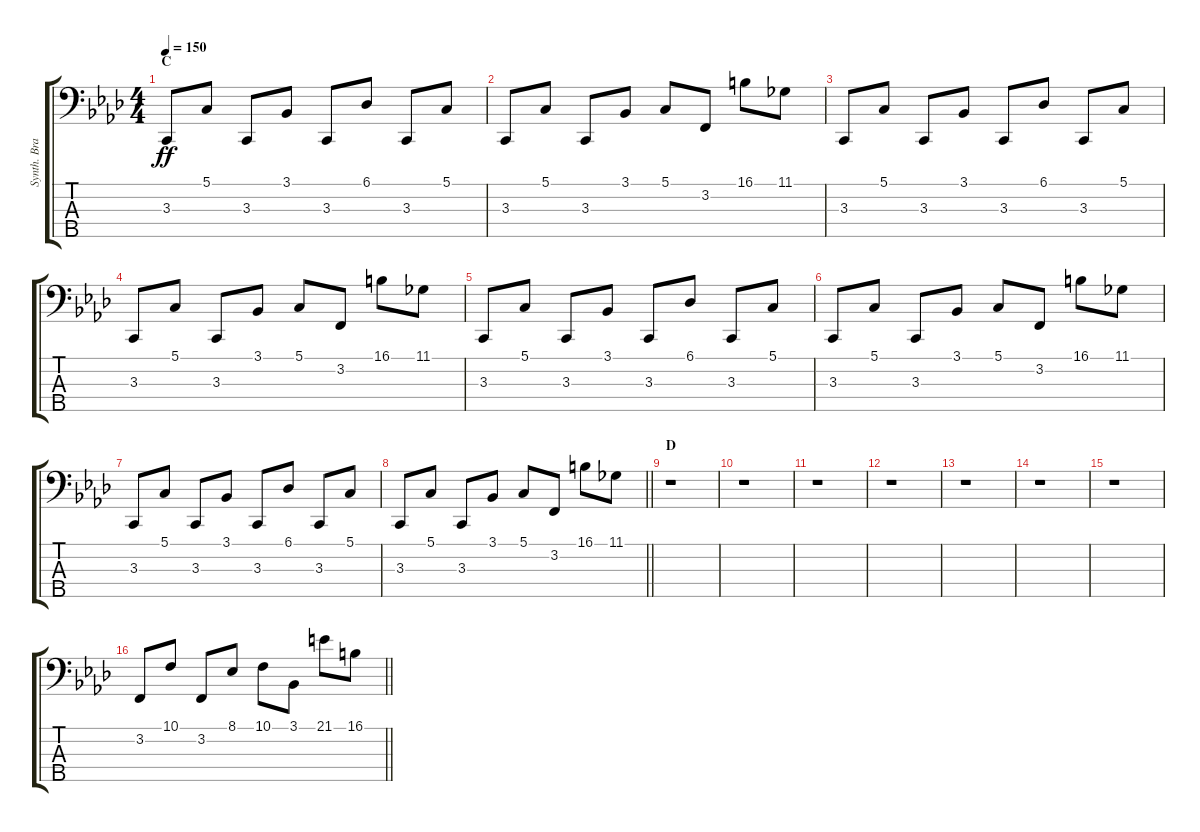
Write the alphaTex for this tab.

\track ("Synth. Brass II" "Synth. Bra") {instrument synthbrass1}
\staff {score tabs}
\tuning (G2 D2 A1 E1 B0) {hide}
\ts (4 4)
\section ("" "C")
\tempo 150
\clef f4
\ks ab
3.3.8{dy ff} 5.1.8 3.3.8 3.1.8 3.3.8 6.1.8 3.3.8 5.1.8 |
3.3.8 5.1.8 3.3.8 3.1.8 5.1.8 3.2.8 16.1.8 11.1.8 |
3.3.8 5.1.8 3.3.8 3.1.8 3.3.8 6.1.8 3.3.8 5.1.8 |
3.3.8 5.1.8 3.3.8 3.1.8 5.1.8 3.2.8 16.1.8 11.1.8 |
3.3.8 5.1.8 3.3.8 3.1.8 3.3.8 6.1.8 3.3.8 5.1.8 |
3.3.8 5.1.8 3.3.8 3.1.8 5.1.8 3.2.8 16.1.8 11.1.8 |
3.3.8 5.1.8 3.3.8 3.1.8 3.3.8 6.1.8 3.3.8 5.1.8 |
\barLineRight lightlight
3.3.8 5.1.8 3.3.8 3.1.8 5.1.8 3.2.8 16.1.8 11.1.8 |
\section ("" "D")
r.1 |
r.1 |
r.1 |
r.1 |
r.1 |
r.1 |
r.1 |
\barLineRight lightlight
3.2.8 10.1.8 3.2.8 8.1.8 10.1.8 3.1.8 21.1.8 16.1.8
